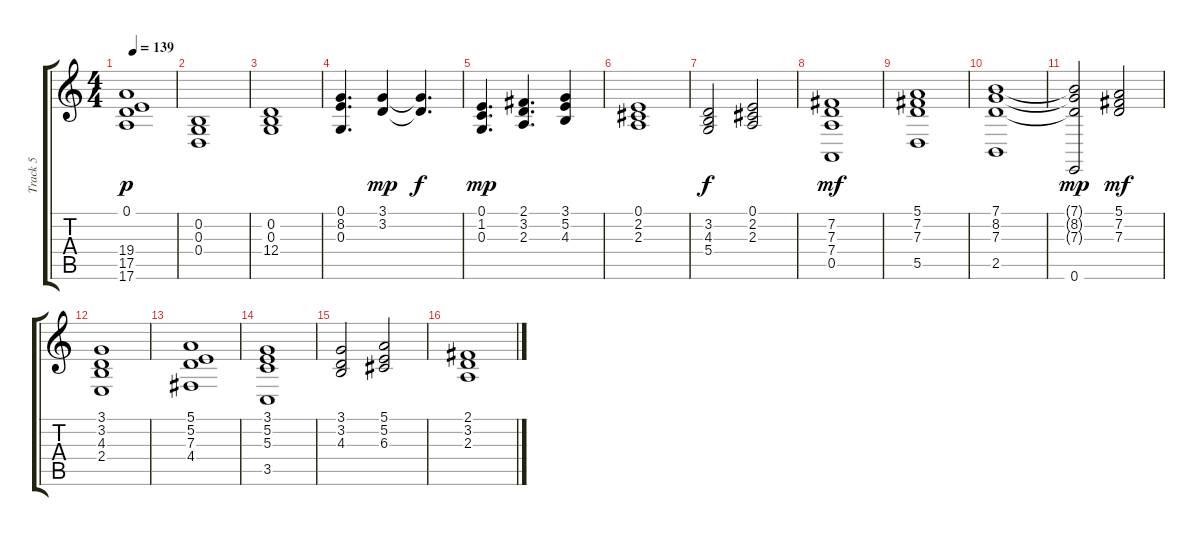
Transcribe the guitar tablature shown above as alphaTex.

\track ("Track 5" "Track 5") {instrument electricgrandpiano}
\staff {score tabs}
\tuning (E4 B3 G3 D3 A2 E2) {hide}
\ts (4 4)
\tempo 139
\clef g2
\ks c
(0.1 19.4 17.5 17.6).1{dy p} |
(0.2 0.3 0.4).1 |
(0.2 0.3 12.4).1 |
(0.1 8.2 0.3).4{d} (3.1 3.2).4{dy mp} (3.1{t} 3.2{t}).4{d dy f} |
(0.1 1.2 0.3).4{d dy mp balance 3} (2.1 3.2 2.3).4{d} (3.1 5.2 4.3).4 |
(0.1 2.2 2.3).1 |
(3.2 4.3 5.4).2{dy f} (0.1 2.2 2.3).2 |
(7.2 7.3 7.4 0.5).1{dy mf balance 11 instrument synthstrings2} |
(5.1 7.2 7.3 5.5).1 |
(7.1 8.2 7.3 2.5).1 |
(7.1{t} 8.2{t} 7.3{t} 0.6).2{dy mp} (5.1 7.2 7.3).2{dy mf} |
(3.1 3.2 4.3 2.4).1 |
(5.1 5.2 7.3 4.4).1 |
(3.1 5.2 5.3 3.5).1 |
(3.1 3.2 4.3).2 (5.1 5.2 6.3).2 |
(2.1 3.2 2.3).1
